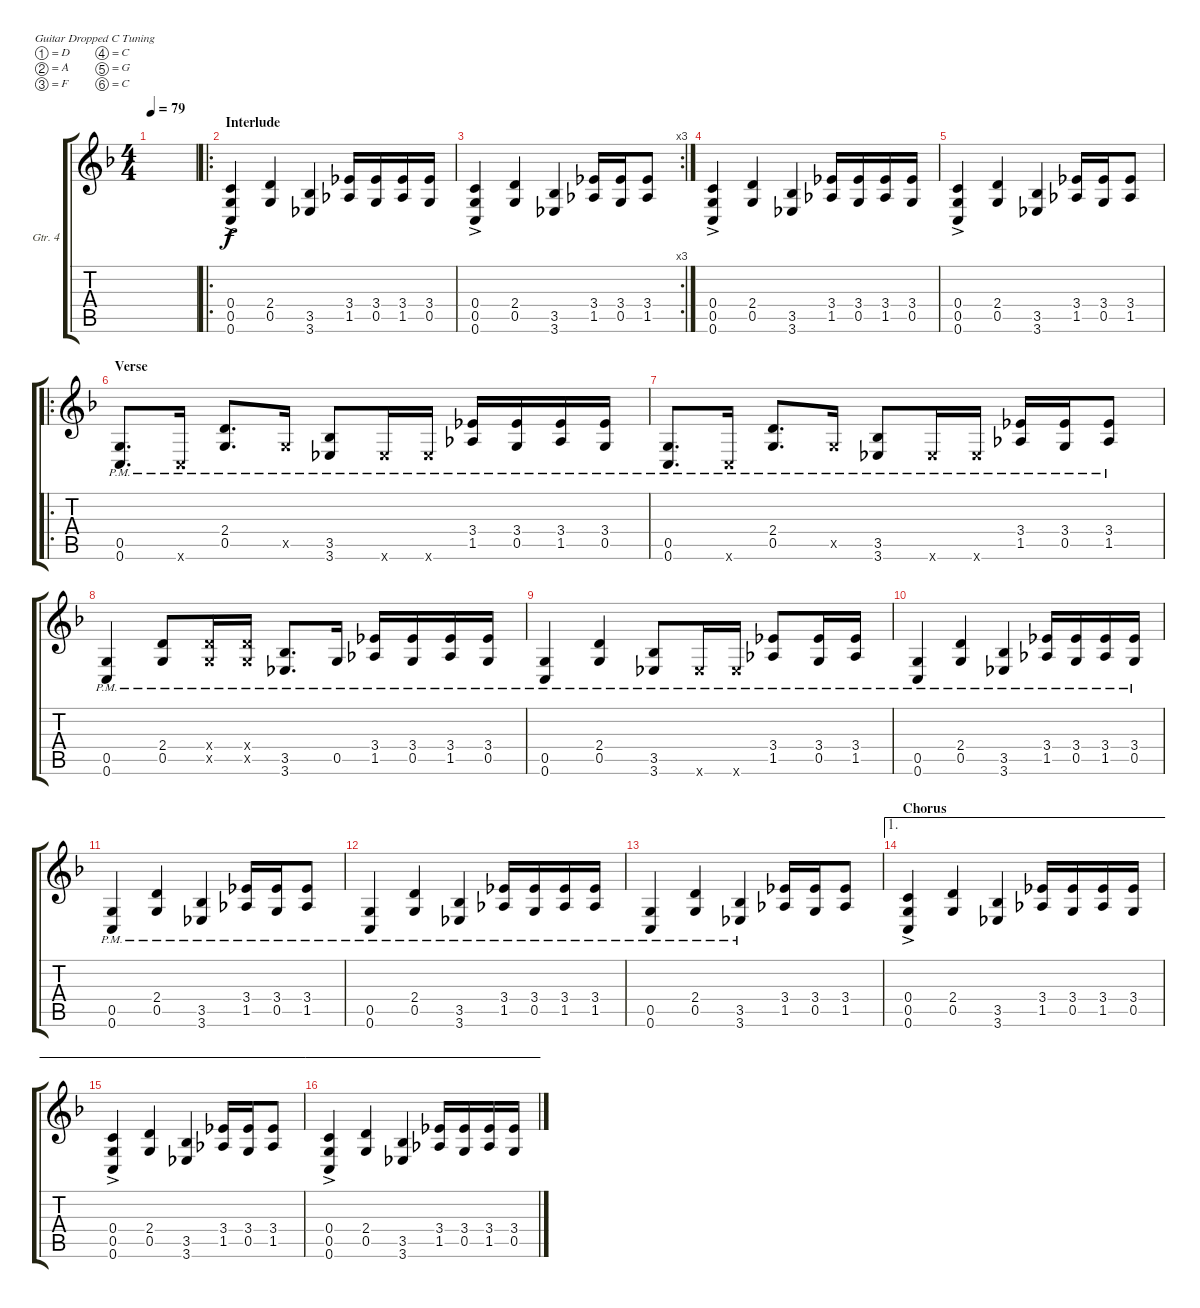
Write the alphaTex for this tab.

\defaultSystemsLayout 4
\bracketExtendMode groupsimilarinstruments
\firstSystemTrackNameOrientation horizontal
\otherSystemsTrackNameOrientation horizontal
\track ("Electric Guitar" "Gtr. 4") {instrument distortionguitar}
\staff {score tabs}
\tuning (D4 A3 F3 C3 G2 C2)
\ts (4 4)
\tempo 79
\clef g2
\ks f
|
\ro
\section ("" "Interlude")
(0.6{ac} 0.5{ac} 0.4{ac}).4 (0.5 2.4).4 (3.6 3.5).4 (1.5 3.4).16 (3.4 0.5).16 (3.4 1.5).16 (3.4 0.5).16 |
\rc 3
(0.5{ac} 0.4{ac} 0.6{ac}).4 (0.5 2.4).4 (3.5 3.6).4 (1.5 3.4).16 (3.4 0.5).16 (3.4 1.5).8 |
(0.6{ac} 0.5{ac} 0.4{ac}).4 (0.5 2.4).4 (3.6 3.5).4 (1.5 3.4).16 (3.4 0.5).16 (3.4 1.5).16 (3.4 0.5).16 |
(0.5{ac} 0.4{ac} 0.6{ac}).4 (0.5 2.4).4 (3.5 3.6).4 (1.5 3.4).16 (3.4 0.5).16 (3.4 1.5).8 |
\ro
\section ("" "Verse")
(0.6{pm} 0.5{pm}).8{d} 0.6{pm x}.16 (0.5{pm} 2.4{pm}).8{d} 0.5{pm x}.16 (3.5{pm} 3.6{pm}).8 3.6{pm x}.16 3.6{pm x}.16 (1.5{pm} 3.4{pm}).16 (0.5{pm} 3.4{pm}).16 (1.5{pm} 3.4{pm}).16 (0.5{pm} 3.4{pm}).16 |
(0.6{pm} 0.5{pm}).8{d} 0.6{pm x}.16 (0.5{pm} 2.4{pm}).8{d} 0.5{pm x}.16 (3.5{pm} 3.6{pm}).8 3.6{pm x}.16 3.6{pm x}.16 (1.5{pm} 3.4{pm}).16 (0.5{pm} 3.4{pm}).16 (1.5{pm} 3.4{pm}).8 |
(0.6{pm} 0.5{pm}).4 (0.5{pm} 2.4{pm}).8 (2.4{pm x} 0.5{pm x}).16 (2.4{pm x} 0.5{pm x}).16 (3.5{pm} 3.6{pm}).8{d} 0.5{pm}.16 (1.5{pm} 3.4{pm}).16 (0.5{pm} 3.4{pm}).16 (1.5{pm} 3.4{pm}).16 (0.5{pm} 3.4{pm}).16 |
(0.5{pm} 0.6{pm}).4 (0.5{pm} 2.4{pm}).4 (3.5{pm} 3.6{pm}).8 3.6{pm x}.16 3.6{pm x}.16 (1.5{pm} 3.4{pm}).8 (3.4{pm} 0.5{pm}).16 (3.4{pm} 1.5{pm}).16 |
(0.5{pm} 0.6{pm}).4 (0.5{pm} 2.4{pm}).4 (3.5{pm} 3.6{pm}).4 (1.5{pm} 3.4{pm}).16 (3.4{pm} 0.5{pm}).16 (3.4{pm} 1.5{pm}).16 (3.4{pm} 0.5{pm}).16 |
(0.5{pm} 0.6{pm}).4 (0.5{pm} 2.4{pm}).4 (3.5{pm} 3.6{pm}).4 (1.5{pm} 3.4{pm}).16 (3.4{pm} 0.5{pm}).16 (1.5{pm} 3.4{pm}).8 |
(0.5{pm} 0.6{pm}).4 (0.5{pm} 2.4{pm}).4 (3.5{pm} 3.6{pm}).4 (1.5{pm} 3.4{pm}).16 (0.5{pm} 3.4{pm}).16 (1.5{pm} 3.4{pm}).16 (1.5{pm} 3.4{pm}).16 |
(0.5{pm} 0.6{pm}).4 (0.5{pm} 2.4{pm}).4 (3.5{pm} 3.6{pm}).4 (1.5 3.4).16 (0.5 3.4).16 (1.5 3.4).8 |
\ae 1
\section ("" "Chorus")
(0.6{ac} 0.5{ac} 0.4{ac}).4 (0.5 2.4).4 (3.6 3.5).4 (1.5 3.4).16 (3.4 0.5).16 (3.4 1.5).16 (3.4 0.5).16 |
\ae 1
(0.5{ac} 0.4{ac} 0.6{ac}).4 (0.5 2.4).4 (3.5 3.6).4 (1.5 3.4).16 (3.4 0.5).16 (3.4 1.5).8 |
\ae 1
(0.6{ac} 0.5{ac} 0.4{ac}).4 (0.5 2.4).4 (3.6 3.5).4 (1.5 3.4).16 (3.4 0.5).16 (3.4 1.5).16 (3.4 0.5).16
